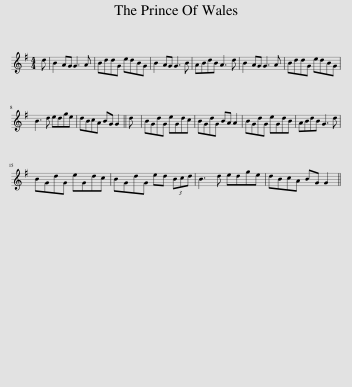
X:1
L:1/8
M:4/4
I:linebreak $
K:G
V:1 treble
V:1
 d | B2 AG G3 A | BddG edBG | B2 AG G3 B | ABdB A3 d | %5
 B2 AG G3 A | BddG edBG |$ B3 d edge | dBcA BG G2 || d | %10
 BGdG eGdc | BGdG BA A2 | BGdG eGdB | ABdB G3 d |$ BGdG eGdc | %15
 BGdG ed (3Bcd | B3 d edge | dBcA BG G2 || %18
